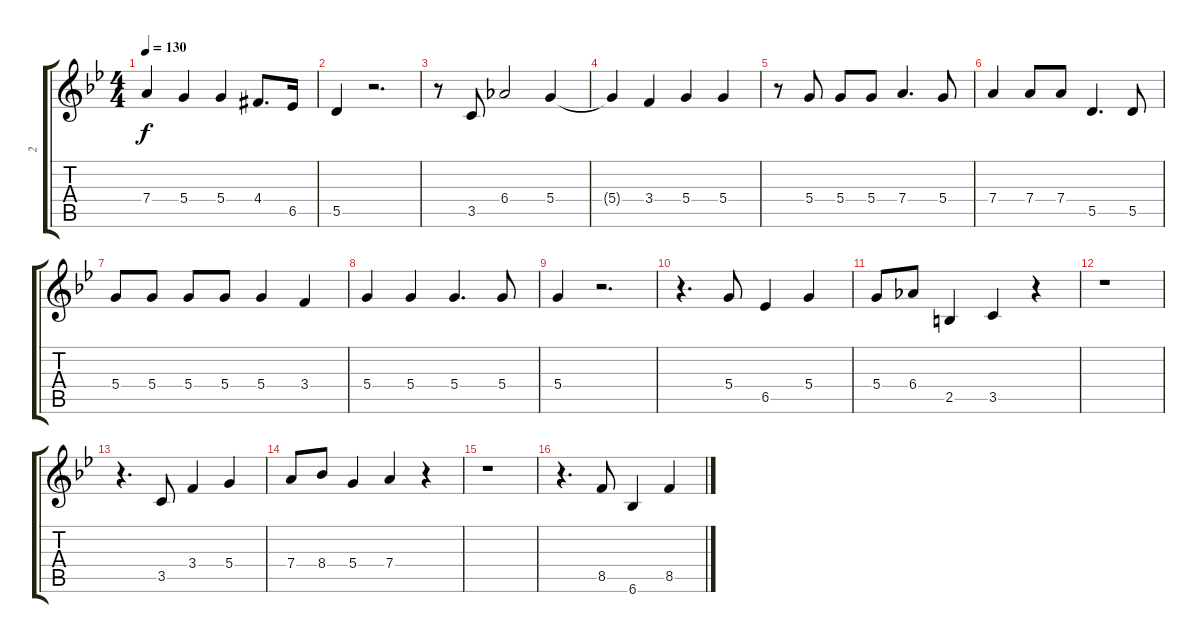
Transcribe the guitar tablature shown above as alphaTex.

\track ("2" "2") {instrument distortionguitar}
\staff {score tabs}
\tuning (E4 B3 G3 D3 A2 E2) {hide}
\ts (4 4)
\tempo 130
\clef g2
\ks gminor
7.4{t}.4{dy f} 5.4.4 5.4.4 4.4{acc #}.8{d} 6.5.16 |
5.5.4 r.2{d} |
r.8 3.5.8 6.4.2 5.4.4 |
5.4{t}.4 3.4.4 5.4.4 5.4.4 |
r.8 5.4.8 5.4.8 5.4.8 7.4.4{d} 5.4.8 |
7.4.4 7.4.8 7.4.8 5.5.4{d} 5.5.8 |
5.4.8 5.4.8 5.4.8 5.4.8 5.4.4 3.4.4 |
5.4.4 5.4.4 5.4.4{d} 5.4.8 |
5.4.4 r.2{d} |
r.4{d} 5.4.8 6.5.4 5.4.4 |
5.4.8 6.4.8 2.5.4 3.5.4 r.4 |
r.1 |
r.4{d} 3.5.8 3.4.4 5.4.4 |
7.4.8 8.4.8 5.4.4 7.4.4 r.4 |
r.1 |
r.4{d} 8.5.8 6.6.4 8.5.4
